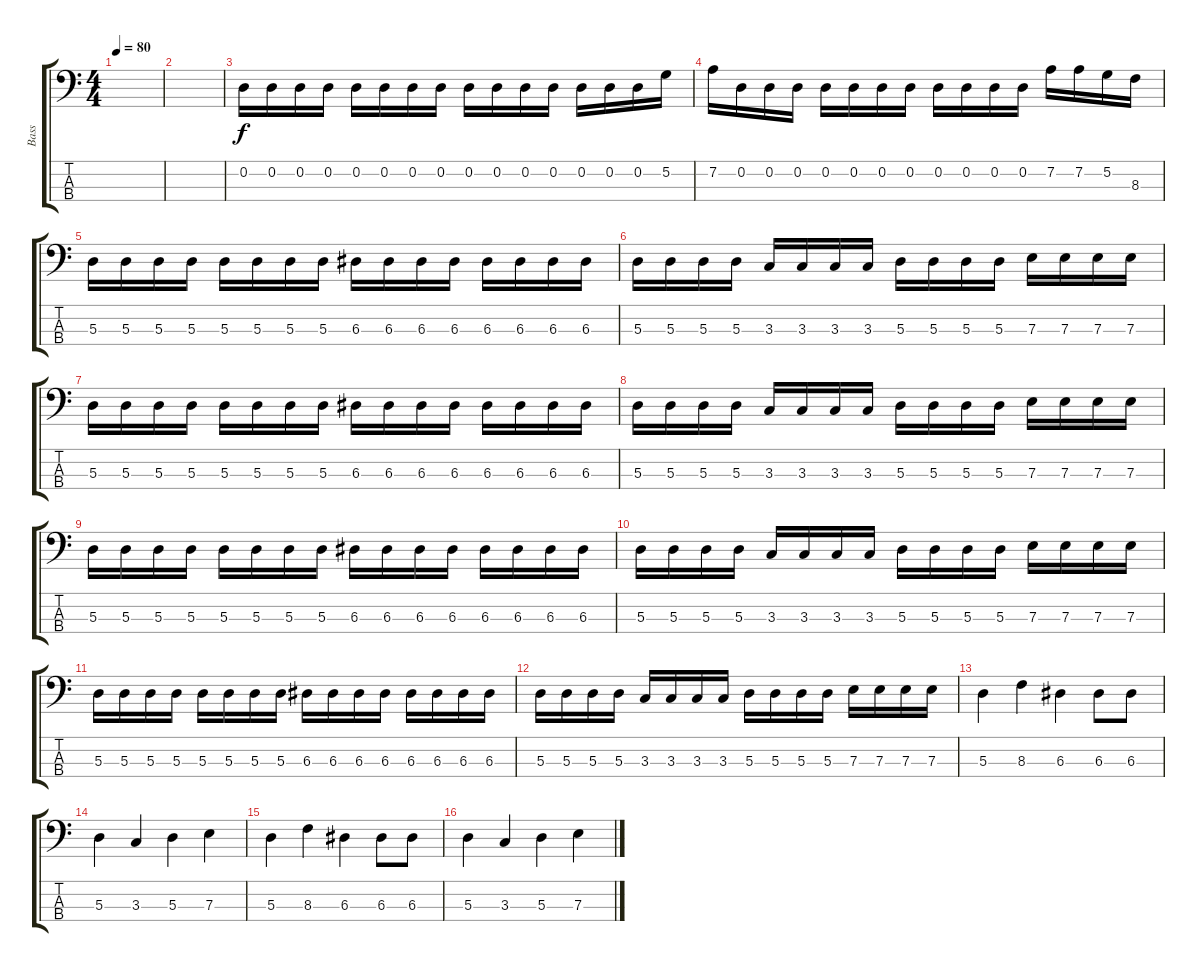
\track ("Bass" "Bass") {instrument electricbasspick}
\staff {score tabs}
\tuning (G2 D2 A1 E1) {hide}
\ts (4 4)
\tempo 80
\clef f4
\ks c
|
|
0.2.16 0.2.16 0.2.16 0.2.16 0.2.16 0.2.16 0.2.16 0.2.16 0.2.16 0.2.16 0.2.16 0.2.16 0.2.16 0.2.16 0.2.16 5.2.16 |
7.2.16 0.2.16 0.2.16 0.2.16 0.2.16 0.2.16 0.2.16 0.2.16 0.2.16 0.2.16 0.2.16 0.2.16 7.2.16 7.2.16 5.2.16 8.3.16 |
5.3.16 5.3.16 5.3.16 5.3.16 5.3.16 5.3.16 5.3.16 5.3.16 6.3.16 6.3.16 6.3.16 6.3.16 6.3.16 6.3.16 6.3.16 6.3.16 |
5.3.16 5.3.16 5.3.16 5.3.16 3.3.16 3.3.16 3.3.16 3.3.16 5.3.16 5.3.16 5.3.16 5.3.16 7.3.16 7.3.16 7.3.16 7.3.16 |
5.3.16 5.3.16 5.3.16 5.3.16 5.3.16 5.3.16 5.3.16 5.3.16 6.3.16 6.3.16 6.3.16 6.3.16 6.3.16 6.3.16 6.3.16 6.3.16 |
5.3.16 5.3.16 5.3.16 5.3.16 3.3.16 3.3.16 3.3.16 3.3.16 5.3.16 5.3.16 5.3.16 5.3.16 7.3.16 7.3.16 7.3.16 7.3.16 |
5.3.16 5.3.16 5.3.16 5.3.16 5.3.16 5.3.16 5.3.16 5.3.16 6.3.16 6.3.16 6.3.16 6.3.16 6.3.16 6.3.16 6.3.16 6.3.16 |
5.3.16 5.3.16 5.3.16 5.3.16 3.3.16 3.3.16 3.3.16 3.3.16 5.3.16 5.3.16 5.3.16 5.3.16 7.3.16 7.3.16 7.3.16 7.3.16 |
5.3.16 5.3.16 5.3.16 5.3.16 5.3.16 5.3.16 5.3.16 5.3.16 6.3.16 6.3.16 6.3.16 6.3.16 6.3.16 6.3.16 6.3.16 6.3.16 |
5.3.16 5.3.16 5.3.16 5.3.16 3.3.16 3.3.16 3.3.16 3.3.16 5.3.16 5.3.16 5.3.16 5.3.16 7.3.16 7.3.16 7.3.16 7.3.16 |
5.3.4 8.3.4 6.3.4 6.3.8 6.3.8 |
5.3.4 3.3.4 5.3.4 7.3.4 |
5.3.4 8.3.4 6.3.4 6.3.8 6.3.8 |
5.3.4 3.3.4 5.3.4 7.3.4
